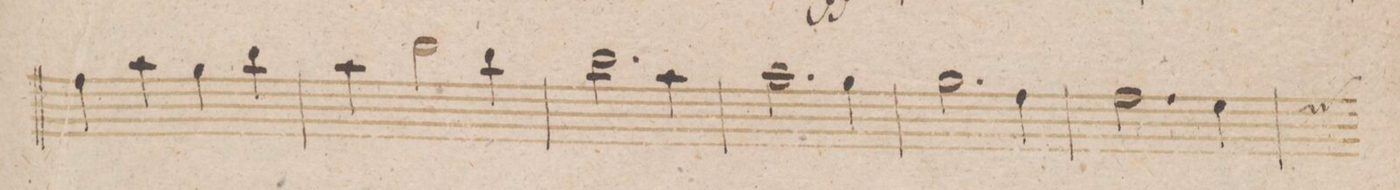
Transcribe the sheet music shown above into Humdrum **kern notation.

**kern	**dynam
*I"Oboe 1mo	*
*clefG2	*
*k[b-]	*
*met(c|)	*
*M2/2	*
4ff\	.
4aa\	.
4gg\	.
4bb-\	.
=13	=13
4aa\	.
2gg\	.
4bb-\	.
=14	=14
2.bb-\	.
4aa\	.
=15	=15
2.aa\	.
4gg\	.
=16	=16
2.gg\	.
4ff\	.
=17	=17
2.ff\	.
4ee\	.
*custos	*
=18	=18
*-	*-
